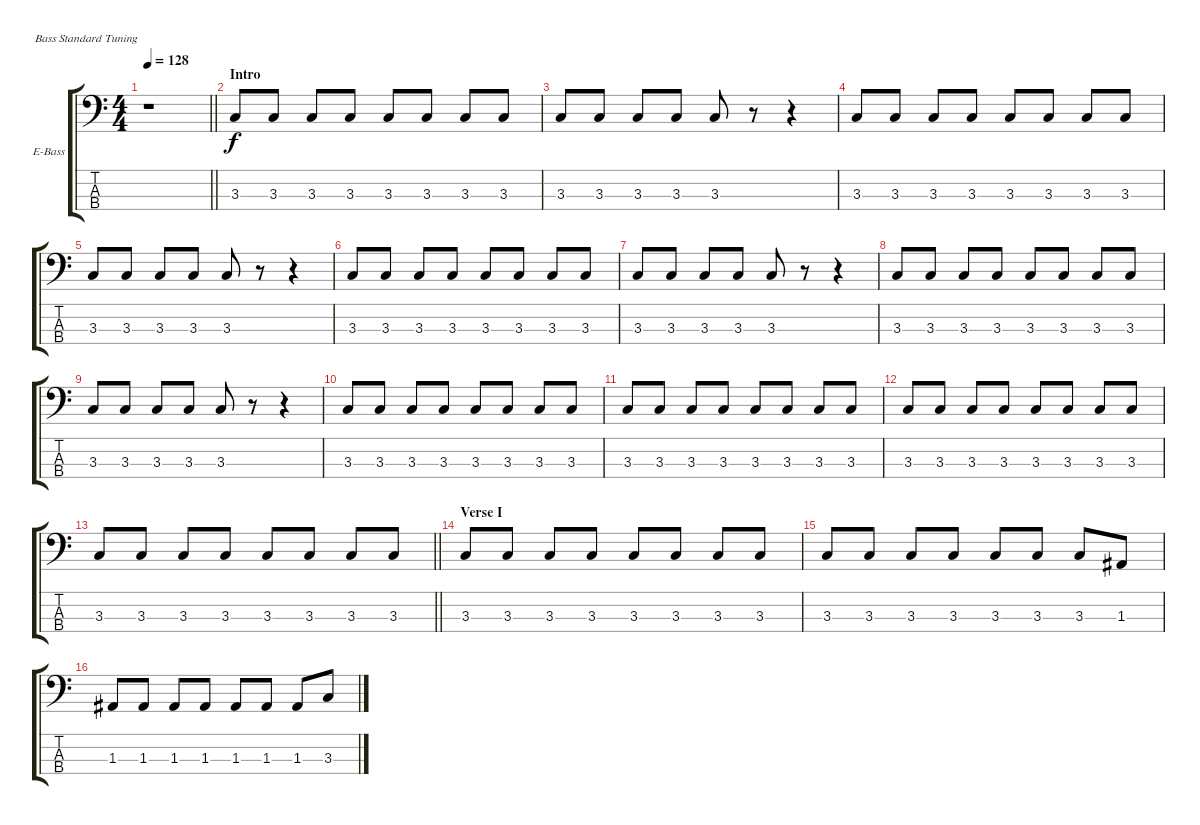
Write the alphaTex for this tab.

\bracketExtendMode groupsimilarinstruments
\firstSystemTrackNameOrientation horizontal
\otherSystemsTrackNameOrientation horizontal
\track ("Bass" "E-Bass") {instrument electricbassfinger}
\staff {score tabs}
\tuning (G2 D2 A1 E1)
\ts (4 4)
\beaming (8 2 2 2 2)
\tempo 128
\clef f4
\barLineRight lightlight
\ks c
r.1{dy f instrument electricbassfinger} |
\section ("" "Intro")
3.3.8 3.3.8 3.3.8 3.3.8 3.3.8 3.3.8 3.3.8 3.3.8 |
3.3.8 3.3.8 3.3.8 3.3.8 3.3.8 r.8 r.4 |
3.3.8 3.3.8 3.3.8 3.3.8 3.3.8 3.3.8 3.3.8 3.3.8 |
3.3.8 3.3.8 3.3.8 3.3.8 3.3.8 r.8 r.4 |
3.3.8 3.3.8 3.3.8 3.3.8 3.3.8 3.3.8 3.3.8 3.3.8 |
3.3.8 3.3.8 3.3.8 3.3.8 3.3.8 r.8 r.4 |
3.3.8 3.3.8 3.3.8 3.3.8 3.3.8 3.3.8 3.3.8 3.3.8 |
3.3.8 3.3.8 3.3.8 3.3.8 3.3.8 r.8 r.4 |
3.3.8 3.3.8 3.3.8 3.3.8 3.3.8 3.3.8 3.3.8 3.3.8 |
3.3.8 3.3.8 3.3.8 3.3.8 3.3.8 3.3.8 3.3.8 3.3.8 |
3.3.8 3.3.8 3.3.8 3.3.8 3.3.8 3.3.8 3.3.8 3.3.8 |
\barLineRight lightlight
3.3.8 3.3.8 3.3.8 3.3.8 3.3.8 3.3.8 3.3.8 3.3.8 |
\section ("" "Verse I")
3.3.8 3.3.8 3.3.8 3.3.8 3.3.8 3.3.8 3.3.8 3.3.8 |
3.3.8 3.3.8 3.3.8 3.3.8 3.3.8 3.3.8 3.3.8 1.3.8 |
1.3.8 1.3.8 1.3.8 1.3.8 1.3.8 1.3.8 1.3.8 3.3.8
